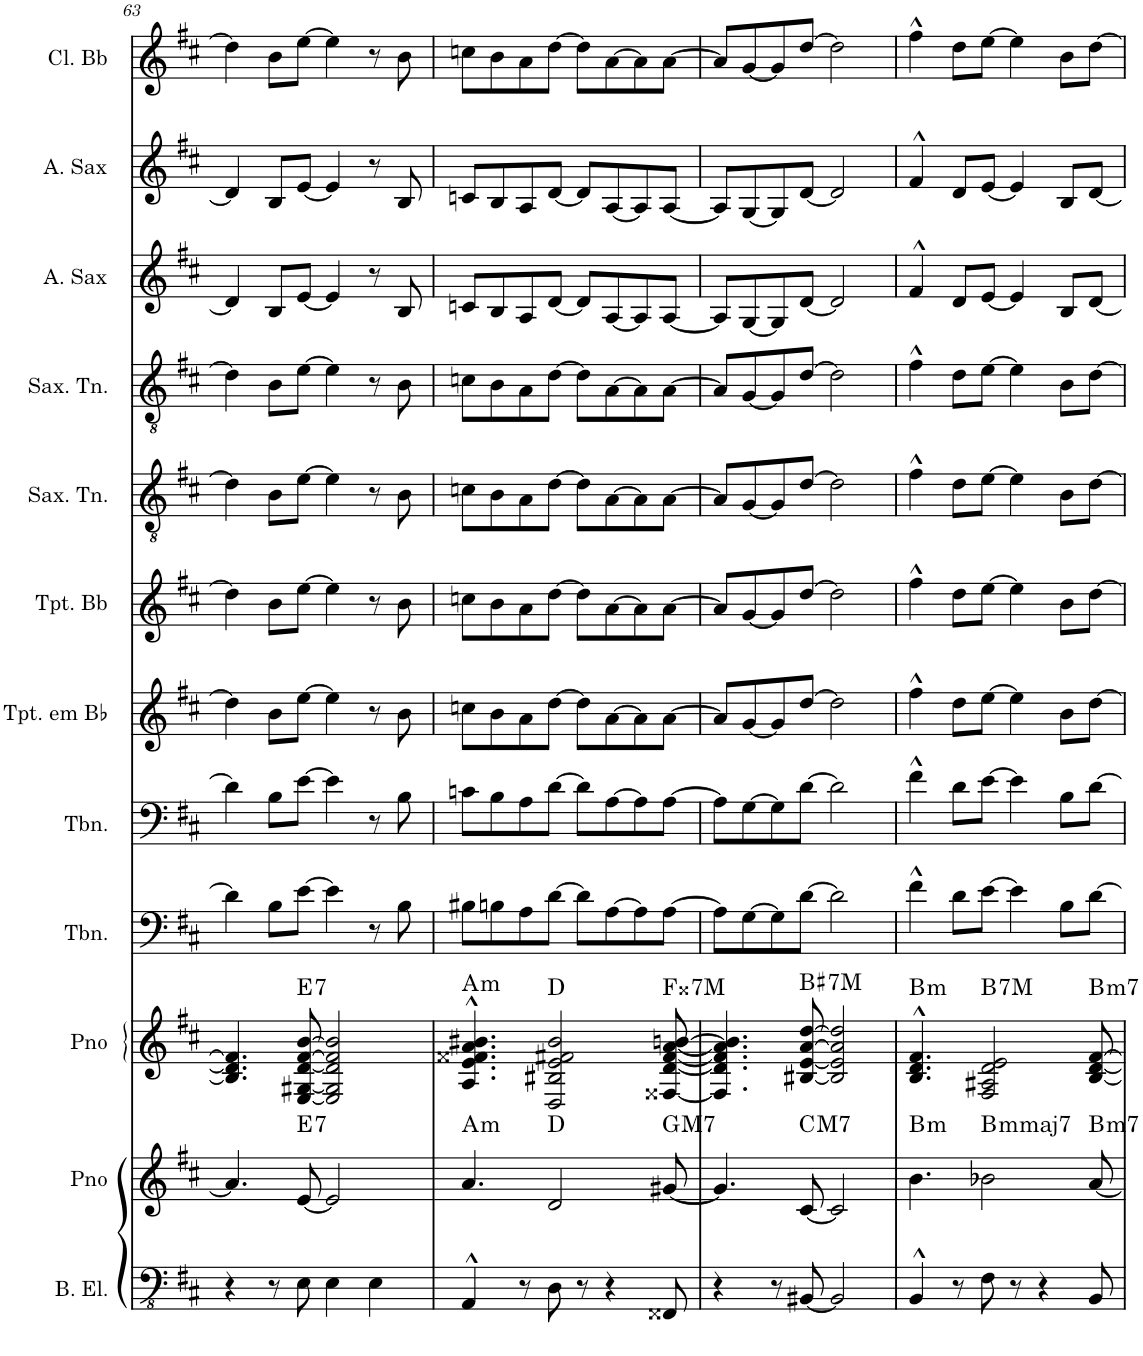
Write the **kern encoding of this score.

**kern	**kern	**kern	**harte	**kern	**kern	**kern	**kern	**kern	**kern	**kern	**kern	**kern
*part12	*part11	*part10	*part10	*part9	*part8	*part7	*part6	*part5	*part4	*part3	*part2	*part1
*staff12	*staff11	*staff10	*	*staff9	*staff8	*staff7	*staff6	*staff5	*staff4	*staff3	*staff2	*staff1
*I"Baixo elétrico	*I"Piano	*I"Piano	*	*I"Trombone	*I"Trombone	*I"Trompete em Bb	*I"Trompete Bb	*I"Saxofone Tenor	*I"Saxofone Tenor	*I"Saxofone Alto	*I"Saxofone Alto	*I"Clarineta Bb
*I'B. El.	*I'Pno	*I'Pno	*	*I'Tbn.	*I'Tbn.	*I'Tpt. em Bb	*I'Tpt. Bb	*I'Sax. Tn.	*I'Sax. Tn.	*	*	*I'Cl. Bb
!!LO:PB:g=z
*clefFv4	*clefG2	*clefG2	*	*clefF4	*clefF4	*clefG2	*clefG2	*clefGv2	*clefGv2	*clefG2	*clefG2	*clefG2
*	*	*	*	*	*	*ITrd1c2	*ITrd1c2	*ITrd8c14	*ITrd8c14	*ITrd5c9	*ITrd5c9	*ITrd1c2
*k[f#c#]	*k[f#c#]	*k[f#c#]	*	*k[f#c#]	*k[f#c#]	*k[f#c#]	*k[f#c#]	*k[f#c#]	*k[f#c#]	*k[f#c#]	*k[f#c#]	*k[f#c#]
*M4/4	*M4/4	*M4/4	*	*M4/4	*M4/4	*M4/4	*M4/4	*M4/4	*M4/4	*M4/4	*M4/4	*M4/4
=63	=63	=63	=63	=63	=63	=63	=63	=63	=63	=63	=63	=63
4r	4.a/]	4.B/] 4.d/] 4.f#/]	.	4d\]	4d\]	4dd\]	4dd\]	4d\]	4d\]	4d/]	4d/]	4dd\]
8r	.	.	.	8B\L	8B\L	8b\L	8b\L	8B\L	8B\L	8B/L	8B/L	8b\L
!	!	!	!LO:H:kt=7	!	!	!	!	!	!	!	!	!
8EE\	[8e/	[8E/ [8G#X/ [8d/ [8f#/ [8b/	E:7	[8e\J	[8e\J	[8ee\J	[8ee\J	[8e\J	[8e\J	[8e/J	[8e/J	[8ee\J
4EE\	2e/]	2E/] 2G#/] 2d/] 2f#/] 2b/]	.	4e\]	4e\]	4ee\]	4ee\]	4e\]	4e\]	4e/]	4e/]	4ee\]
4EE\	.	.	.	8r	8r	8r	8r	8r	8r	8r	8r	8r
.	.	.	.	8B\	8B\	8b\	8b\	8B\	8B\	8B/	8B/	8b\
=64	=64	=64	=64	=64	=64	=64	=64	=64	=64	=64	=64	=64
!	!	!	!LO:H:kt=m	!	!	!	!	!	!	!	!	!
4AAA^^/	4.a/	4.A/^^ 4.e/^^ 4.f##X/^^ 4.a/^^ 4.b#X/^^	A:min	8B#X\L	8cn\L	8ccn\L	8ccn\L	8cn\L	8cn\L	8cn/L	8cn/L	8ccn\L
.	.	.	.	8Bn\	8B\	8b\	8b\	8B\	8B\	8B/	8B/	8b\
8r	.	.	.	8A\	8A\	8a\	8a\	8A\	8A\	8A/	8A/	8a\
8DD\	2d/	2D/ 2B#X/ 2e/ 2f#X/ 2b#/	D:maj	[8d\J	[8d\J	[8dd\J	[8dd\J	[8d\J	[8d\J	[8d/J	[8d/J	[8dd\J
8r	.	.	.	8d\L]	8d\L]	8dd\L]	8dd\L]	8d\L]	8d\L]	8d/L]	8d/L]	8dd\L]
4r	.	.	.	[8A\	[8A\	[8a\	[8a\	[8A\	[8A\	[8A/	[8A/	[8a\
.	.	.	.	8A\]	8A\]	8a\]	8a\]	8A\]	8A\]	8A/]	8A/]	8a\]
!	!	!	!LO:H:kt=7	!	!	!	!	!	!	!	!	!
8FFF##X/	[8g#X/	[8F##X/ [8d/ [8f#/ [8a/ [8bn/	F##:7	[8A\J	[8A\J	[8a\J	[8a\J	[8A\J	[8A\J	[8A/J	[8A/J	[8a\J
=65	=65	=65	=65	=65	=65	=65	=65	=65	=65	=65	=65	=65
4r	4.g#/]	4.F##/] 4.d/] 4.f#/] 4.a/] 4.b/]	.	8A\L]	8A\L]	8a/L]	8a/L]	8A/L]	8A/L]	8A/L]	8A/L]	8a/L]
.	.	.	.	[8G\	[8G\	[8g/	[8g/	[8G/	[8G/	[8G/	[8G/	[8g/
8r	.	.	.	8G\]	8G\]	8g/]	8g/]	8G/]	8G/]	8G/]	8G/]	8g/]
!	!	!	!LO:H:kt=7	!	!	!	!	!	!	!	!	!
[8BBB#X/	[8c#/	[8B#X/ [8e/ [8a/ [8dd/	B#:7	[8d\J	[8d\J	[8dd/J	[8dd/J	[8d/J	[8d/J	[8d/J	[8d/J	[8dd/J
2BBB#/]	2c#/]	2B#/] 2e/] 2a/] 2dd/]	.	2d\]	2d\]	2dd\]	2dd\]	2d\]	2d\]	2d/]	2d/]	2dd\]
=66	=66	=66	=66	=66	=66	=66	=66	=66	=66	=66	=66	=66
!	!	!	!LO:H:kt=m	!	!	!	!	!	!	!	!	!
4BBB^^/	4.b\	4.B/^^ 4.d/^^ 4.f#/^^	B:min	4f#^^\	4f#^^\	4ff#^^\	4ff#^^\	4f#^^\	4f#^^\	4f#^^/	4f#^^/	4ff#^^\
8r	.	.	.	8d\L	8d\L	8dd\L	8dd\L	8d\L	8d\L	8d/L	8d/L	8dd\L
!	!	!	!LO:H:kt=7	!	!	!	!	!	!	!	!	!
8FF#\	2b-X\	2F#/ 2A#X/ 2d/ 2e/	B:7	[8e\J	[8e\J	[8ee\J	[8ee\J	[8e\J	[8e\J	[8e/J	[8e/J	[8ee\J
8r	.	.	.	4e\]	4e\]	4ee\]	4ee\]	4e\]	4e\]	4e/]	4e/]	4ee\]
4r	.	.	.	.	.	.	.	.	.	.	.	.
.	.	.	.	8B\L	8B\L	8b\L	8b\L	8B\L	8B\L	8B/L	8B/L	8b\L
!	!	!	!LO:H:kt=m7	!	!	!	!	!	!	!	!	!
8BBB/	[8a/	[8B/ [8d/ [8f#/	B:min7	[8d\J	[8d\J	[8dd\J	[8dd\J	[8d\J	[8d\J	[8d/J	[8d/J	[8dd\J
=	=	=	=	=	=	=	=	=	=	=	=	=
*-	*-	*-	*-	*-	*-	*-	*-	*-	*-	*-	*-	*-
